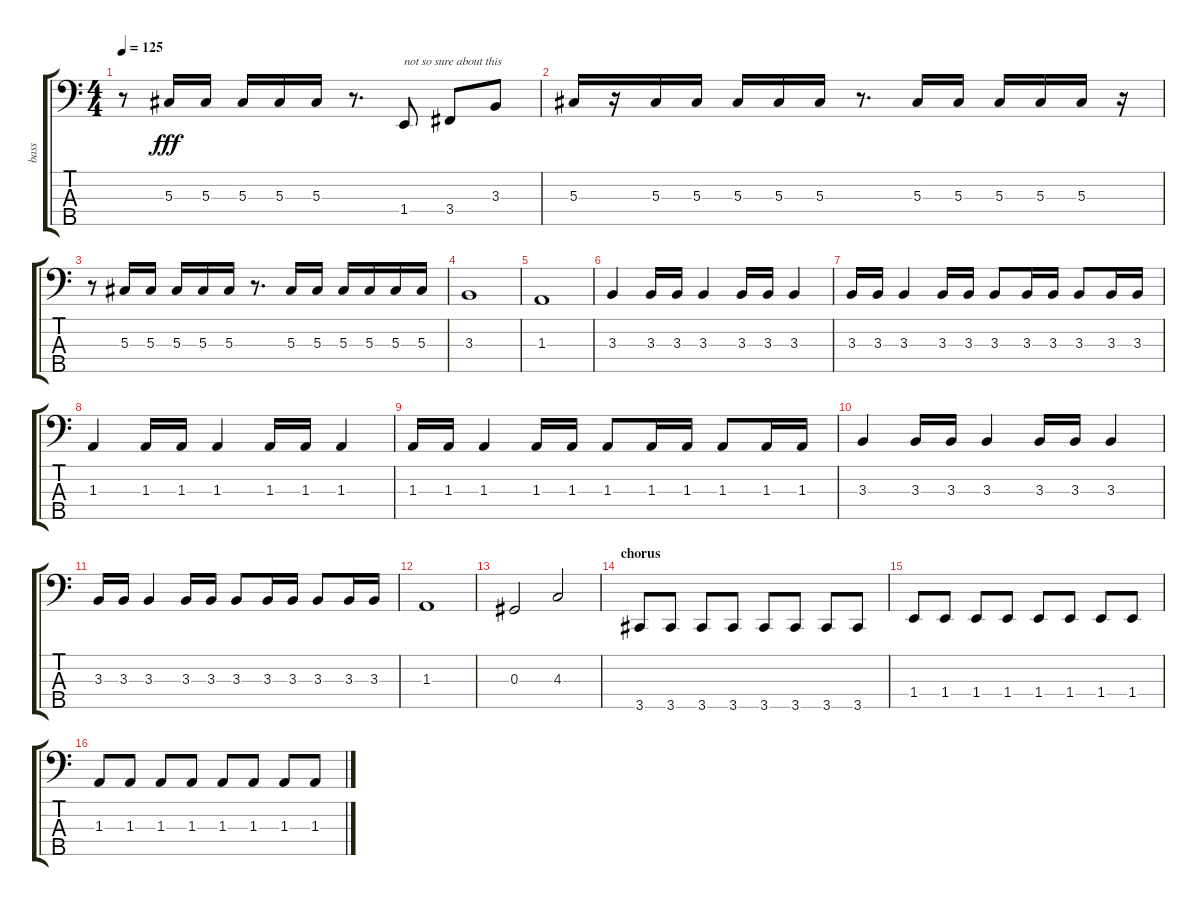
\track ("bass" "bass") {instrument electricbassfinger}
\staff {score tabs}
\tuning (Gb2 Db2 Ab1 Eb1 Bb0) {hide}
\ts (4 4)
\tempo 125
\clef f4
\ks c
r.8{dy fff} 5.3.16 5.3.16 5.3.16 5.3.16 5.3.16 r.8{d} 1.4.8{txt "not so sure about this"} 3.4.8 3.3.8 |
5.3.16 r.16 5.3.16 5.3.16 5.3.16 5.3.16 5.3.16 r.8{d} 5.3.16 5.3.16 5.3.16 5.3.16 5.3.16 r.16 |
r.8 5.3.16 5.3.16 5.3.16 5.3.16 5.3.16 r.8{d} 5.3.16 5.3.16 5.3.16 5.3.16 5.3.16 5.3.16 |
3.3.1 |
1.3.1 |
3.3.4 3.3.16 3.3.16 3.3.4 3.3.16 3.3.16 3.3.4 |
3.3.16 3.3.16 3.3.4 3.3.16 3.3.16 3.3.8 3.3.16 3.3.16 3.3.8 3.3.16 3.3.16 |
1.3.4 1.3.16 1.3.16 1.3.4 1.3.16 1.3.16 1.3.4 |
1.3.16 1.3.16 1.3.4 1.3.16 1.3.16 1.3.8 1.3.16 1.3.16 1.3.8 1.3.16 1.3.16 |
3.3.4 3.3.16 3.3.16 3.3.4 3.3.16 3.3.16 3.3.4 |
3.3.16 3.3.16 3.3.4 3.3.16 3.3.16 3.3.8 3.3.16 3.3.16 3.3.8 3.3.16 3.3.16 |
1.3.1 |
0.3.2 4.3.2 |
\section ("" "chorus")
3.5.8 3.5.8 3.5.8 3.5.8 3.5.8 3.5.8 3.5.8 3.5.8 |
1.4.8 1.4.8 1.4.8 1.4.8 1.4.8 1.4.8 1.4.8 1.4.8 |
1.3.8 1.3.8 1.3.8 1.3.8 1.3.8 1.3.8 1.3.8 1.3.8
